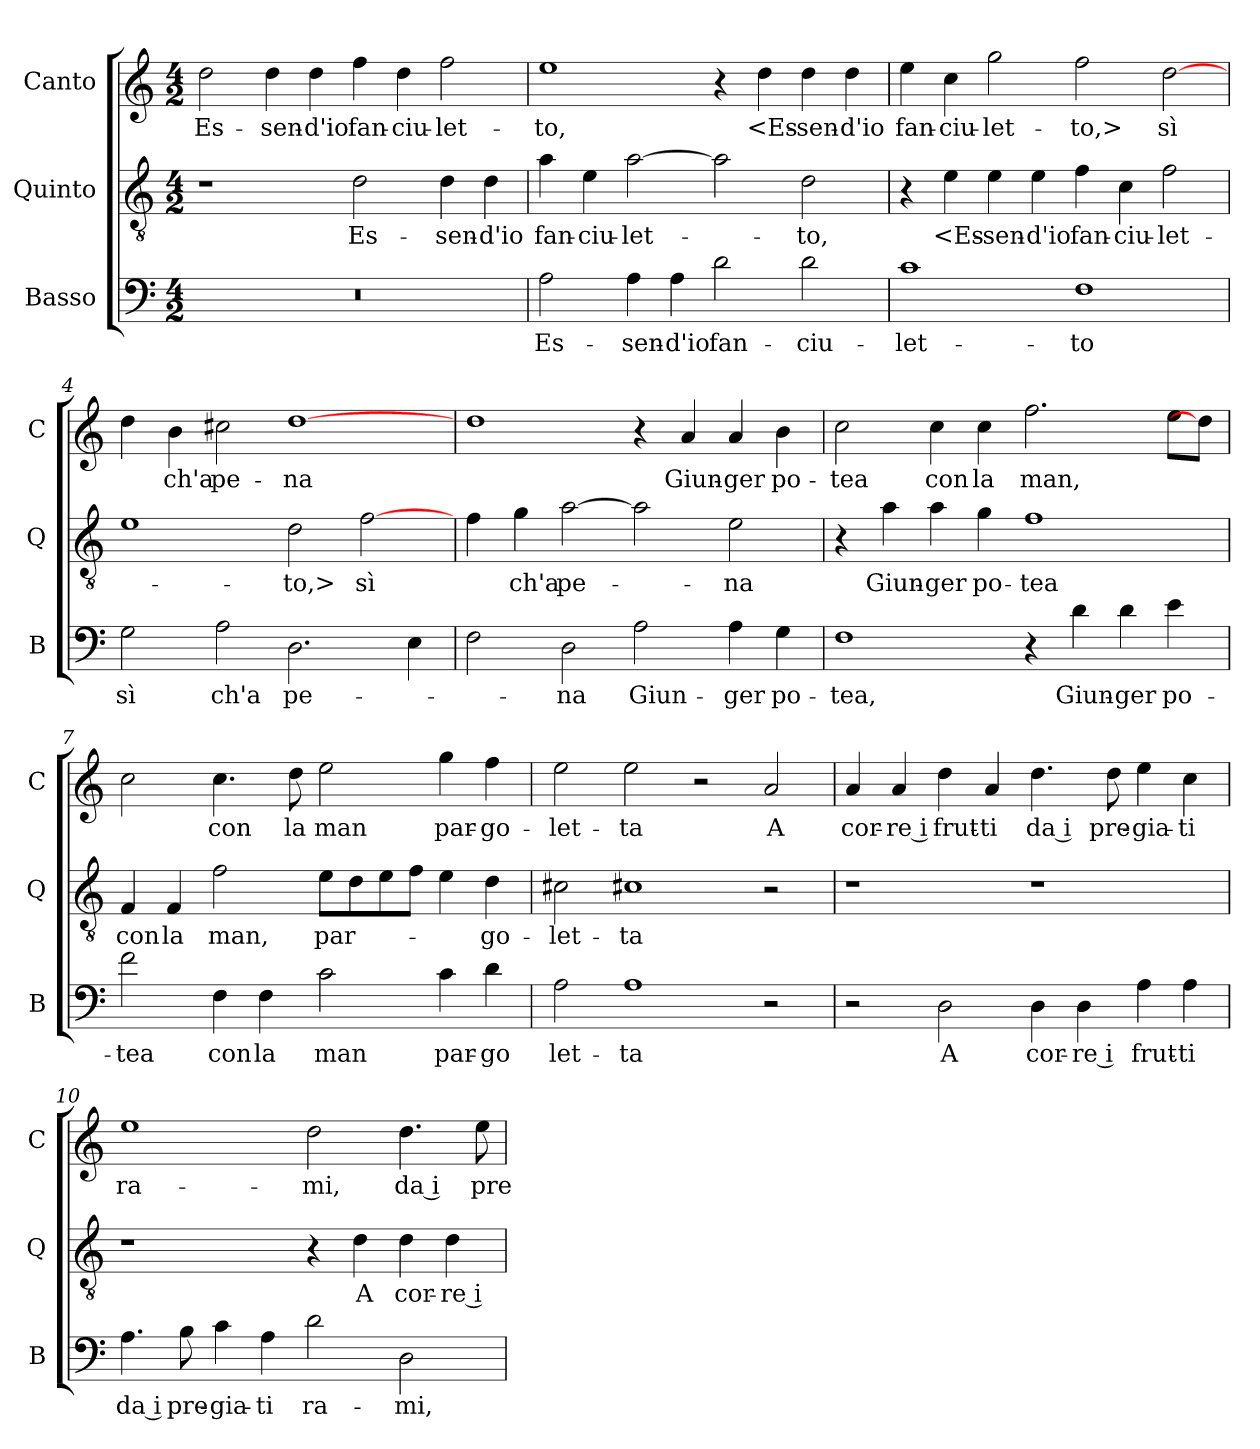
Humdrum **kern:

**kern	**text	**kern	**text	**kern	**text
*part3	*part3	*part2	*part2	*part1	*part1
*staff3	*staff3	*staff2	*staff2	*staff1	*staff1
*I"Basso	*	*I"Quinto	*	*I"Canto	*
*I'B	*	*I'Q	*	*I'C	*
*clefF4	*	*clefGv2	*	*clefG2	*
*k[]	*	*k[]	*	*k[]	*
*M4/2	*	*M4/2	*	*M4/2	*
=1	=1	=1	=1	=1	=1
0r	.	1r	.	2dd	Es-
.	.	.	.	4dd	-sen-
.	.	.	.	4dd	-d'io
.	.	2d	Es-	4ff	fan-
.	.	.	.	4dd	-ciu-
.	.	4d	-sen-	2ff	-let-
.	.	4d	-d'io	.	.
=2	=2	=2	=2	=2	=2
2A	Es-	4a	fan-	1ee	-to,
.	.	4e	-ciu-	.	.
4A	-sen-	[2a	-let-	.	.
4A	-d'io	.	.	.	.
2d	fan-	2a]	.	4r	.
.	.	.	.	4dd	<Es-
2d	-ciu-	2d	-to,	4dd	-sen-
.	.	.	.	4dd	-d'io
=3	=3	=3	=3	=3	=3
1c	-let-	4r	.	4ee	fan-
.	.	4e	<Es-	4cc	-ciu-
.	.	4e	-sen-	2gg	-let-
.	.	4e	-d'io	.	.
1F	-to	4f	fan-	2ff	-to,>
.	.	4c	-ciu-	.	.
.	.	2f	-let-	[2dd	sì
=4	=4	=4	=4	=4	=4
2G	sì	1e	.	4dd	.
.	.	.	.	4b	ch'a
2A	ch'a	.	.	2cc#X	pe-
2.D	pe-	2d	-to,>	[1dd	-na
.	.	[2f	sì	.	.
4E	.	.	.	.	.
=5	=5	=5	=5	=5	=5
2F	.	4f	.	1dd	.
.	.	4g	ch'a	.	.
2D	-na	[2a	pe-	.	.
2A	Giun-	2a]	.	4r	.
.	.	.	.	4a	Giun-
4A	-ger	2e	-na	4a	-ger
4G	po-	.	.	4b	po-
=6	=6	=6	=6	=6	=6
1F	-tea,	4r	.	2cc	-tea
.	.	4a	Giun-	.	.
.	.	4a	-ger	4cc	con
.	.	4g	po-	4cc	la
4r	.	1f	-tea	2.ff	man,
4d	Giun-	.	.	.	.
4d	-ger	.	.	.	.
4e	po-	.	.	8eeL	.
.	.	.	.	8ddJ]	.
=7	=7	=7	=7	=7	=7
2f	-tea	4F	con	2cc	.
.	.	4F	la	.	.
4F	con	2f	man,	4.cc	con
4F	la	.	.	.	.
.	.	.	.	8dd	la
2c	man	8eL	par-	2ee	man
.	.	8d	.	.	.
.	.	8e	.	.	.
.	.	8fJ	.	.	.
4c	par-	4e	.	4gg	par-
4d	-go	4d	-go-	4ff	-go-
=8	=8	=8	=8	=8	=8
2A	let-	2c#X	-let-	2ee	-let-
1A	-ta	1c#X	-ta	2ee	-ta
.	.	.	.	2r	.
2r	.	2r	.	2a	A
=9	=9	=9	=9	=9	=9
2r	.	1r	.	4a	cor-
.	.	.	.	4a	-re i
2D	A	.	.	4dd	frut-
.	.	.	.	4a	-ti
4D	cor-	1r	.	4.dd	da i
4D	-re i	.	.	.	.
.	.	.	.	8dd	pre-
4A	frut-	.	.	4ee	-gia-
4A	-ti	.	.	4cc	-ti
=10	=10	=10	=10	=10	=10
4.A	da i	1r	.	1ee	ra-
8B	pre-	.	.	.	.
4c	-gia-	.	.	.	.
4A	-ti	.	.	.	.
2d	ra-	4r	.	2dd	-mi,
.	.	4d	A	.	.
2D	-mi,	4d	cor-	4.dd	da i
.	.	4d	-re i	.	.
.	.	.	.	8ee	pre-
=	=	=	=	=	=
*-	*-	*-	*-	*-	*-
